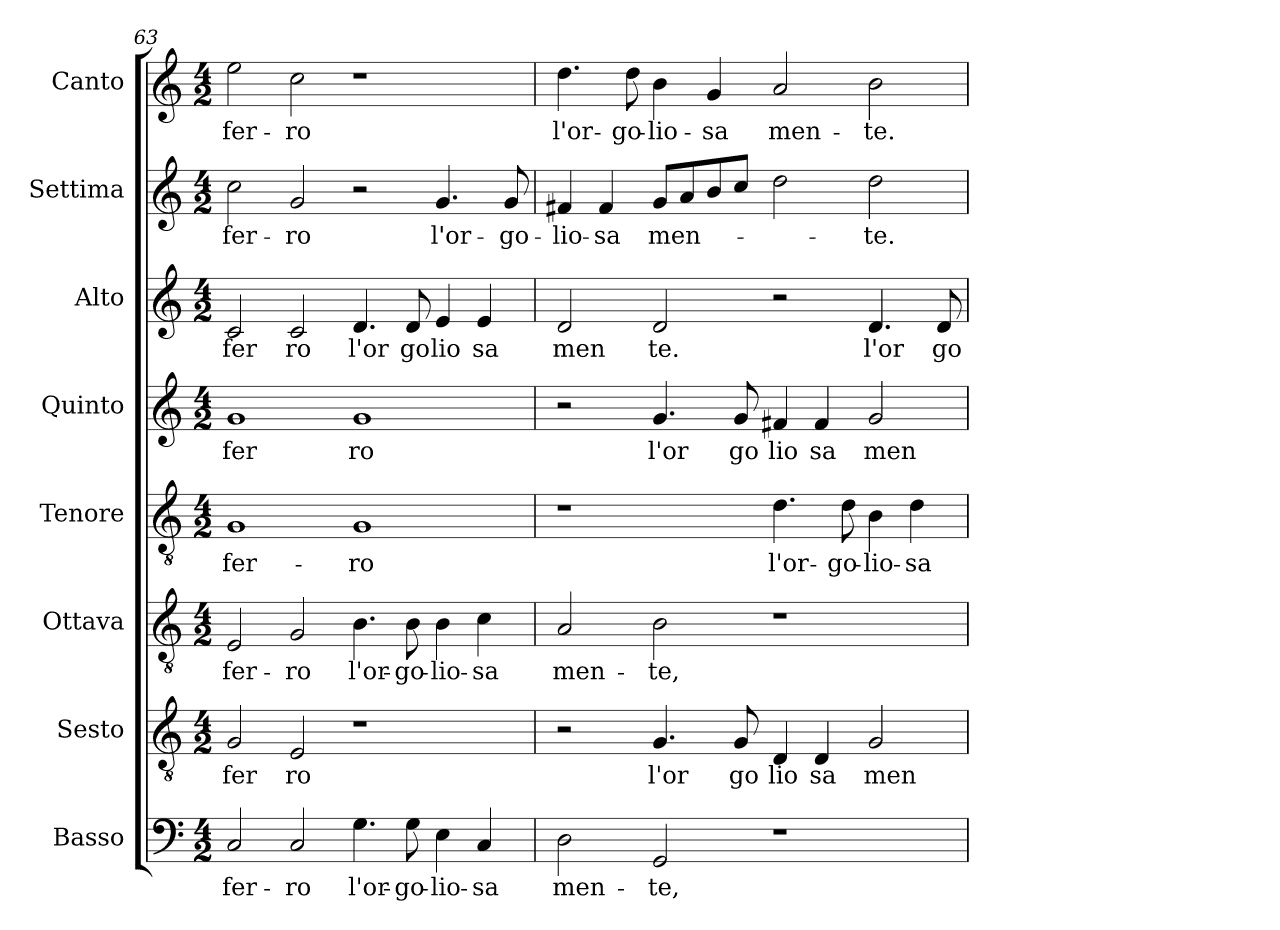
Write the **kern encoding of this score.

**kern	**text	**kern	**text	**kern	**text	**kern	**text	**kern	**text	**kern	**text	**kern	**text	**kern	**text
*part8	*part8	*part7	*part7	*part6	*part6	*part5	*part5	*part4	*part4	*part3	*part3	*part2	*part2	*part1	*part1
*staff8	*staff8	*staff7	*staff7	*staff6	*staff6	*staff5	*staff5	*staff4	*staff4	*staff3	*staff3	*staff2	*staff2	*staff1	*staff1
*I"Basso	*	*I"Sesto	*	*I"Ottava	*	*I"Tenore	*	*I"Quinto	*	*I"Alto	*	*I"Settima	*	*I"Canto	*
*I'Basso	*	*I'Sesto	*	*I'Ottava	*	*I'Tenore	*	*I'Quinto	*	*I'Alto	*	*I'Settima	*	*I'Canto	*
*clefF4	*	*clefGv2	*	*clefGv2	*	*clefGv2	*	*clefG2	*	*clefG2	*	*clefG2	*	*clefG2	*
*M4/2	*	*M4/2	*	*M4/2	*	*M4/2	*	*M4/2	*	*M4/2	*	*M4/2	*	*M4/2	*
=63	=63	=63	=63	=63	=63	=63	=63	=63	=63	=63	=63	=63	=63	=63	=63
!	!LO:LY:b:cj	!	!LO:LY:b:cj	!	!LO:LY:b:cj	!	!LO:LY:b:cj	!	!LO:LY:b:cj	!	!LO:LY:b:cj	!	!LO:LY:b:cj	!	!LO:LY:b:cj
2C/	fer-	2G/	fer	2E/	fer-	1G	fer-	1g	fer	2c/	fer	2cc\	fer-	2ee\	fer-
!	!LO:LY:b:cj	!	!LO:LY:b:cj	!	!LO:LY:b:cj	!	!	!	!	!	!LO:LY:b:cj	!	!LO:LY:b:cj	!	!LO:LY:b:cj
2C/	-ro	2E/	ro	2G/	-ro	.	.	.	.	2c/	ro	2g/	-ro	2cc\	-ro
!	!LO:LY:b:cj	!	!	!	!LO:LY:b:cj	!	!LO:LY:b:cj	!	!LO:LY:b:cj	!	!LO:LY:b:cj	!	!	!	!
4.G\	l'or-	1r	.	4.B\	l'or-	1G	-ro	1g	ro	4.d/	l'or	2r	.	1r	.
!	!LO:LY:b:cj	!	!	!	!LO:LY:b:cj	!	!	!	!	!	!LO:LY:b:cj	!	!	!	!
8G\	-go-	.	.	8B\	-go-	.	.	.	.	8d/	go	.	.	.	.
!	!LO:LY:b:cj	!	!	!	!LO:LY:b:cj	!	!	!	!	!	!LO:LY:b:cj	!	!LO:LY:b:cj	!	!
4E\	-lio-	.	.	4B\	-lio-	.	.	.	.	4e/	lio	4.g/	l'or-	.	.
!	!LO:LY:b:cj	!	!	!	!LO:LY:b:cj	!	!	!	!	!	!LO:LY:b:cj	!	!	!	!
4C/	-sa	.	.	4c\	-sa	.	.	.	.	4e/	sa	.	.	.	.
!	!	!	!	!	!	!	!	!	!	!	!	!	!LO:LY:b:cj	!	!
.	.	.	.	.	.	.	.	.	.	.	.	8g/	-go-	.	.
=64	=64	=64	=64	=64	=64	=64	=64	=64	=64	=64	=64	=64	=64	=64	=64
!	!LO:LY:b:cj	!	!	!	!LO:LY:b:cj	!	!	!	!	!	!LO:LY:b:cj	!	!LO:LY:b:cj	!	!LO:LY:b:cj
2D\	men-	2r	.	2A/	men-	1r	.	2r	.	2d/	men	4f#X/	-lio-	4.dd\	l'or-
!	!	!	!	!	!	!	!	!	!	!	!	!	!LO:LY:b:cj	!	!
.	.	.	.	.	.	.	.	.	.	.	.	4f#/	-sa	.	.
!	!	!	!	!	!	!	!	!	!	!	!	!	!	!	!LO:LY:b:cj
.	.	.	.	.	.	.	.	.	.	.	.	.	.	8dd\	-go-
!	!LO:LY:b:cj	!	!LO:LY:b:cj	!	!LO:LY:b:cj	!	!	!	!LO:LY:b:cj	!	!LO:LY:b:cj	!	!LO:LY:b	!	!LO:LY:b:cj
2GG/	-te,	4.G/	l'or	2B\	-te,	.	.	4.g/	l'or	2d/	te.	8g/L	men-	4b\	-lio-
.	.	.	.	.	.	.	.	.	.	.	.	8a/	.	.	.
!	!	!	!	!	!	!	!	!	!	!	!	!	!	!	!LO:LY:b:cj
.	.	.	.	.	.	.	.	.	.	.	.	8b/	.	4g/	-sa
!	!	!	!LO:LY:b:cj	!	!	!	!	!	!LO:LY:b:cj	!	!	!	!	!	!
.	.	8G/	go	.	.	.	.	8g/	go	.	.	8cc/J	.	.	.
!	!	!	!LO:LY:b:cj	!	!	!	!LO:LY:b:cj	!	!LO:LY:b:cj	!	!	!	!	!	!LO:LY:b:cj
1r	.	4D/	lio	1r	.	4.d\	l'or-	4f#X/	lio	2r	.	2dd\	.	2a/	men-
!	!	!	!LO:LY:b:cj	!	!	!	!	!	!LO:LY:b:cj	!	!	!	!	!	!
.	.	4D/	sa	.	.	.	.	4f#/	sa	.	.	.	.	.	.
!	!	!	!	!	!	!	!LO:LY:b:cj	!	!	!	!	!	!	!	!
.	.	.	.	.	.	8d\	-go-	.	.	.	.	.	.	.	.
!	!	!	!LO:LY:b:cj	!	!	!	!LO:LY:b:cj	!	!LO:LY:b:cj	!	!LO:LY:b:cj	!	!LO:LY:b:cj	!	!LO:LY:b:cj
.	.	2G/	men	.	.	4B\	-lio-	2g/	men	4.d/	l'or	2dd\	-te.	2b\	-te.
!	!	!	!	!	!	!	!LO:LY:b:cj	!	!	!	!	!	!	!	!
.	.	.	.	.	.	4d\	-sa	.	.	.	.	.	.	.	.
!	!	!	!	!	!	!	!	!	!	!	!LO:LY:b:cj	!	!	!	!
.	.	.	.	.	.	.	.	.	.	8d/	go	.	.	.	.
=	=	=	=	=	=	=	=	=	=	=	=	=	=	=	=
*-	*-	*-	*-	*-	*-	*-	*-	*-	*-	*-	*-	*-	*-	*-	*-
